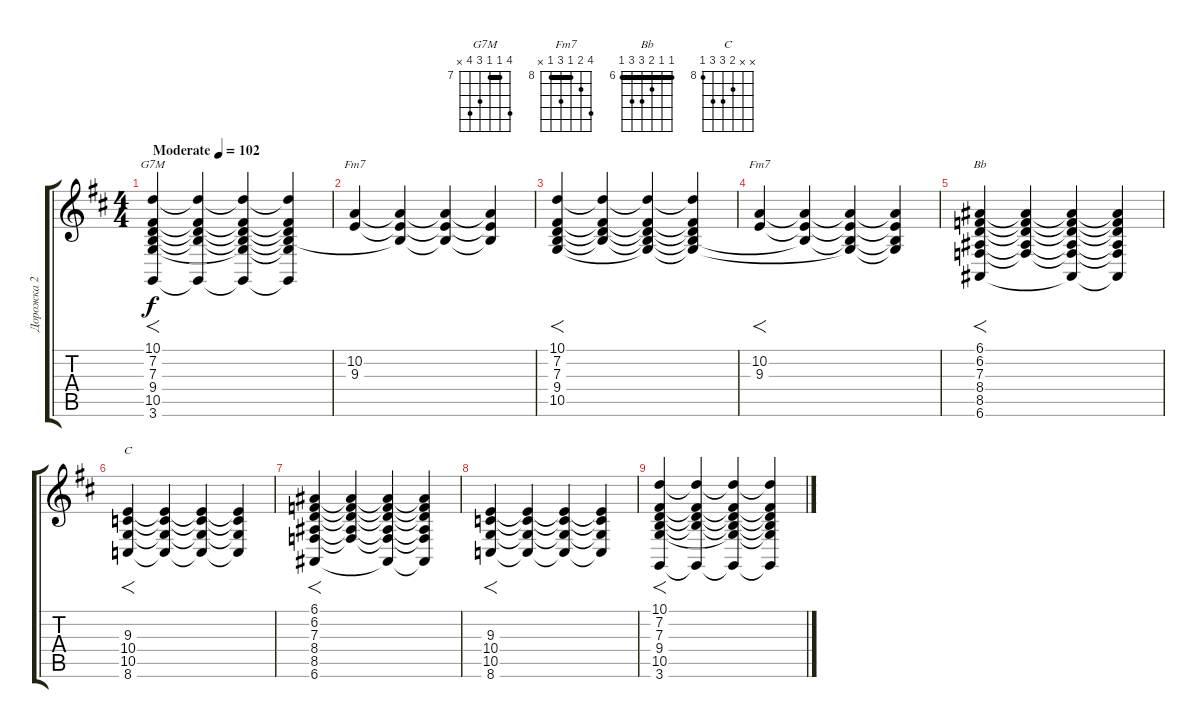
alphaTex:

\track ("Дорожка 2" "Дорожка 2") {instrument pad8sweep}
\staff {score tabs}
\tuning (E4 B3 G3 D3 A2 E2) {hide}
\chord ("G7M" 10 7 7 9 10 x) {firstfret 7 barre 7}
\chord ("Fm7" 8 6 8 6 8 x) {firstfret 6 barre 6}
\chord ("Fm7" 11 9 8 10 8 x) {firstfret 8 barre 8}
\chord ("Bb" 6 6 7 8 8 6) {firstfret 6 barre 6}
\chord ("C" x x 9 10 10 8) {firstfret 8}
\ts (4 4)
\tempo (102 "Moderate")
\clef g2
\ks d
(10.1 7.2 7.3 9.4 10.5 3.6).4{f ch "G7M" dy f instrument pad8sweep} (10.1{t} 7.2{t} 7.3{t} 9.4{t} 3.6{t}).4 (10.1{t} 7.2{t} 7.3{t} 9.4{t} 10.5{t} 3.6{t}).4 (10.1{t} 7.2{t} 7.3{t} 9.4{t} 10.5{t} 3.6{t}).4 |
(10.2 9.3).4{ch "Fm7"} (10.2{t} 9.3{t} 9.4{t}).4 (10.2{t} 9.3{t} 9.4{t}).4 (10.2{t} 9.3{t} 9.4{t}).4 |
(10.1 7.2 7.3 9.4 10.5).4{f} (10.1{t} 7.2{t} 7.3{t} 9.4{t}).4 (10.1{t} 7.2{t} 7.3{t} 9.4{t} 10.5{t}).4 (10.1{t} 7.2{t} 7.3{t} 9.4{t} 10.5{t}).4 |
(10.2 9.3).4{f ch "Fm7"} (10.2{t} 9.3{t} 9.4{t}).4 (10.2{t} 9.3{t} 9.4{t} 10.5{t}).4 (10.2{t} 9.3{t} 9.4{t} 10.5{t}).4 |
(6.1 6.2 7.3 8.4 8.5 6.6).4{f ch "Bb"} (6.1{t} 6.2{t} 7.3{t} 8.4{t} 8.5{t}).4 (6.1{t} 6.2{t} 7.3{t} 8.4{t} 8.5{t} 6.6{t}).4 (6.1{t} 6.2{t} 7.3{t} 8.4{t} 8.5{t} 6.6{t}).4 |
(9.3 10.4 10.5 8.6).4{f ch "C"} (9.3{t} 10.4{t} 10.5{t} 8.6{t}).4 (9.3{t} 10.4{t} 10.5{t} 8.6{t}).4 (9.3{t} 10.4{t} 10.5{t} 8.6{t}).4 |
(6.1 6.2 7.3 8.4 8.5 6.6).4{f} (6.1{t} 6.2{t} 7.3{t} 8.4{t} 8.5{t}).4 (6.1{t} 6.2{t} 7.3{t} 8.4{t} 8.5{t} 6.6{t}).4 (6.1{t} 6.2{t} 7.3{t} 8.4{t} 8.5{t} 6.6{t}).4 |
(9.3 10.4 10.5 8.6).4{f} (9.3{t} 10.4{t} 10.5{t} 8.6{t}).4 (9.3{t} 10.4{t} 10.5{t} 8.6{t}).4 (9.3{t} 10.4{t} 10.5{t} 8.6{t}).4 |
(10.1 7.2 7.3 9.4 10.5 3.6).4{f} (10.1{t} 7.2{t} 7.3{t} 9.4{t} 3.6{t}).4 (10.1{t} 7.2{t} 7.3{t} 9.4{t} 10.5{t} 3.6{t}).4 (10.1{t} 7.2{t} 7.3{t} 9.4{t} 10.5{t} 3.6{t}).4
